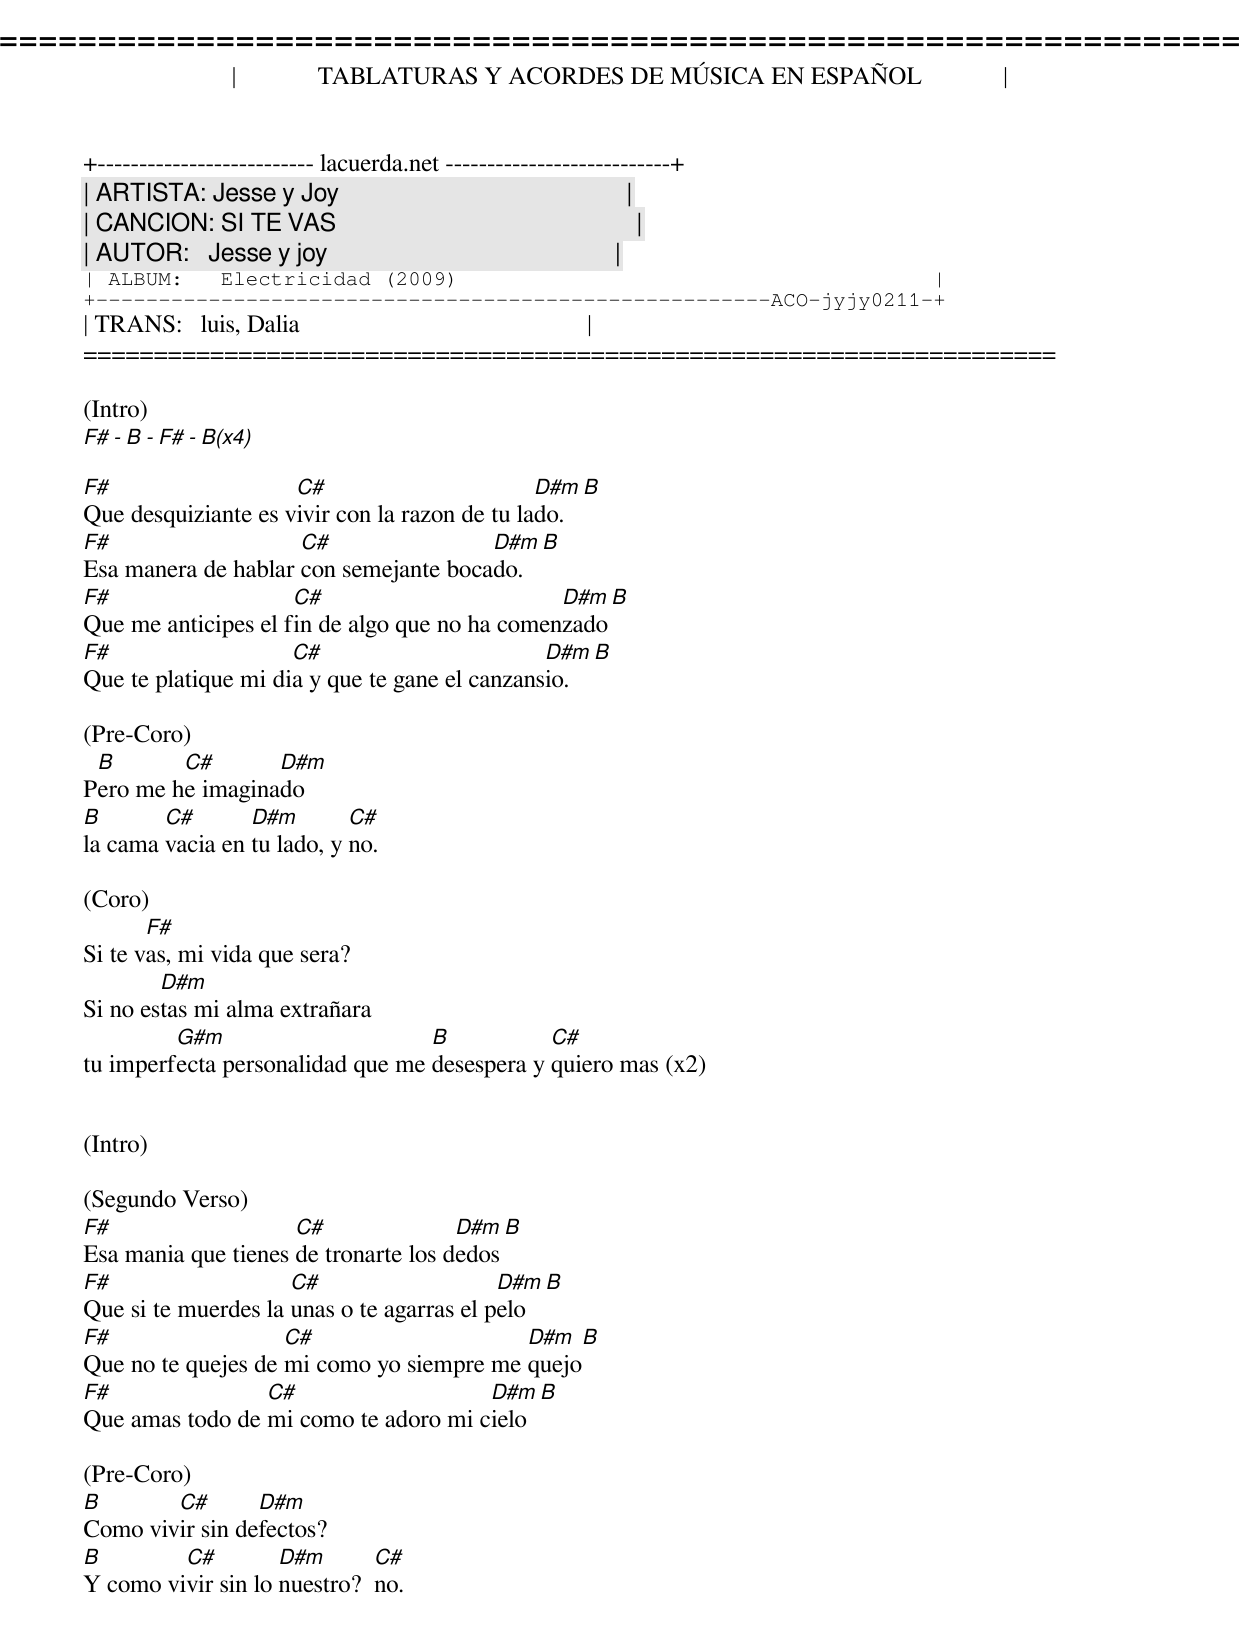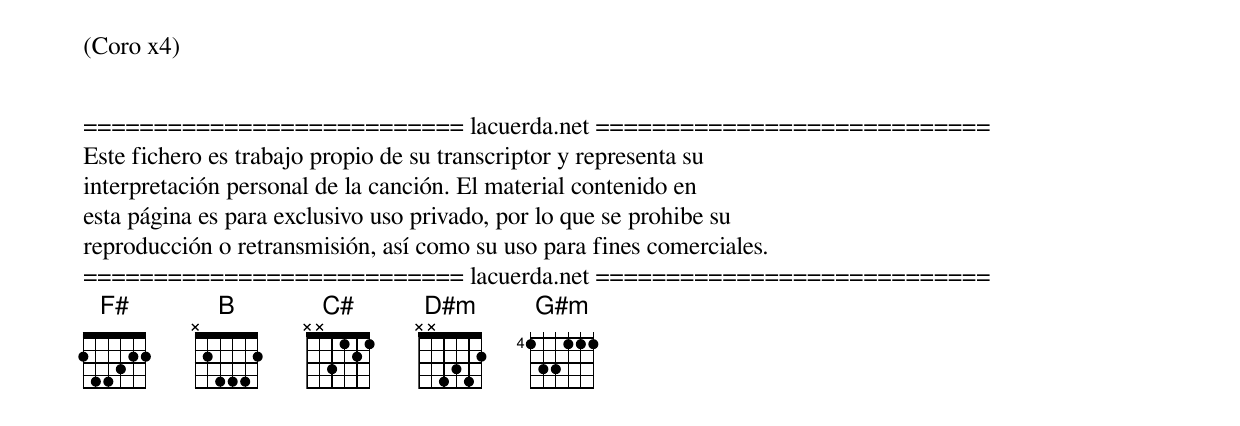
=====================================================================
|             TABLATURAS Y ACORDES DE MÚSICA EN ESPAÑOL             |
+-------------------------- lacuerda.net ---------------------------+
| ARTISTA: Jesse y Joy                                              |
| CANCION: SI TE VAS                                                |
| AUTOR:   Jesse y joy                                              |
| ALBUM:   Electricidad (2009)                                      |
+------------------------------------------------------ACO-jyjy0211-+
| TRANS:   luis, Dalia                                              |
=====================================================================

(Intro)
F# - B - F# - B(x4)

F#                   C#                        D#m   B
Que desquiziante es vivir con la razon de tu lado.
F#                   C#                D#m   B
Esa manera de hablar con semejante bocado.
F#                   C#                        D#m   B
Que me anticipes el fin de algo que no ha comenzado
F#                   C#                        D#m   B
Que te platique mi dia y que te gane el canzansio.

(Pre-Coro)
 B       C#       D#m
Pero me he imaginado
B       C#       D#m        C#
la cama vacia en tu lado, y no.

(Coro)
       F#
Si te vas, mi vida que sera?
        D#m
Si no estas mi alma extrañara
         G#m                      B           C#
tu imperfecta personalidad que me desespera y quiero mas (x2)


(Intro)

(Segundo Verso)
F#                   C#               D#m   B
Esa mania que tienes de tronarte los dedos
F#                   C#                    D#m   B
Que si te muerdes la unas o te agarras el pelo
F#                  C#                    D#m   B
Que no te quejes de mi como yo siempre me quejo
F#               C#                   D#m   B
Que amas todo de mi como te adoro mi cielo

(Pre-Coro)
B       C#       D#m
Como vivir sin defectos?
B        C#         D#m       C#
Y como vivir sin lo nuestro?  no.

(Coro x4)


=========================== lacuerda.net ============================
Este fichero es trabajo propio de su transcriptor y representa su
interpretación personal de la canción. El material contenido en
esta página es para exclusivo uso privado, por lo que se prohibe su
reproducción o retransmisión, así como su uso para fines comerciales.
=========================== lacuerda.net ============================
